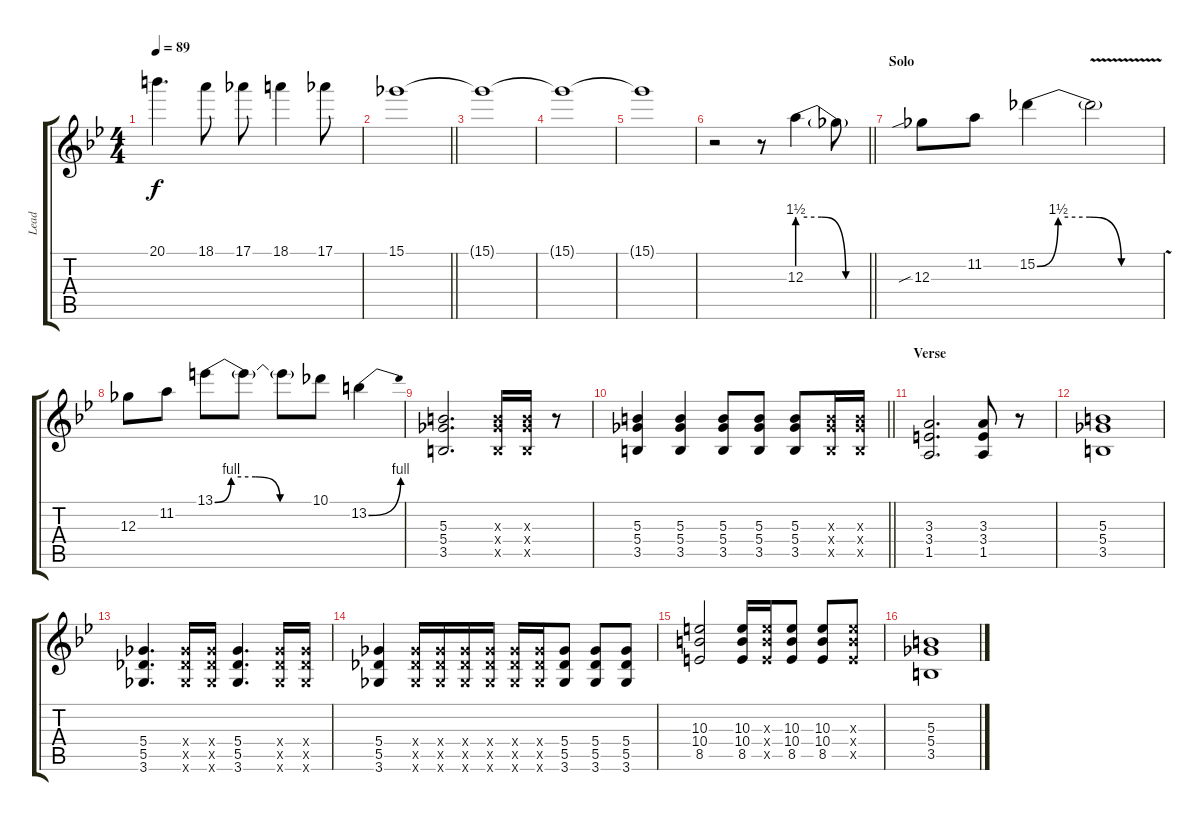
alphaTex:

\track ("Lead" "Lead") {instrument distortionguitar}
\staff {score tabs}
\tuning (Eb4 Bb3 Gb3 Db3 Ab2 Eb2) {hide}
\ts (4 4)
\tempo 89
\clef g2
\ks bb
20.1.4{d dy f} 18.1.8 17.1.8 18.1.4 17.1.8 |
\barLineRight lightlight
15.1.1 |
15.1{t}.1 |
15.1{t}.1 |
15.1{t}.1 |
\barLineRight lightlight
r.2 r.8 12.3{be (custom 0 6 20 6 40 0 60 0)}.4 12.3{t}.8 |
\section ("" "Solo")
12.3{sib}.8 11.2.8 15.2{be (custom 0 0 10 6 25 6 40 0 60 0)}.4 15.2{v t}.2 |
12.3.8 11.2.8 13.1{be (custom 0 0 10 4 25 4 40 0 60 0)}.8 13.1{t}.8 13.1{t}.8 10.1.8 13.2{be (bend 0 0 60 4)}.4 |
(5.3 5.4 3.5).2{d} (5.3{x} 5.4{x} 3.5{x}).16 (5.3{x} 5.4{x} 3.5{x}).16 r.8 |
\barLineRight lightlight
(5.3 5.4 3.5).4 (5.3 5.4 3.5).4 (5.3 5.4 3.5).8 (5.3 5.4 3.5).8 (5.3 5.4 3.5).8 (5.3{x} 5.4{x} 3.5{x}).16 (5.3{x} 5.4{x} 3.5{x}).16 |
\section ("" "Verse")
(3.3 3.4 1.5).2{d} (3.3 3.4 1.5).8 r.8 |
(5.3 5.4 3.5).1 |
(5.4 5.5 3.6).4{d} (5.4{x} 5.5{x} 3.6{x}).16 (5.4{x} 5.5{x} 3.6{x}).16 (5.4 5.5 3.6).4{d} (5.4{x} 5.5{x} 3.6{x}).16 (5.4{x} 5.5{x} 3.6{x}).16 |
(5.4 5.5 3.6).4 (5.4{x} 5.5{x} 3.6{x}).16 (5.4{x} 5.5{x} 3.6{x}).16 (5.4{x} 5.5{x} 3.6{x}).16 (5.4{x} 5.5{x} 3.6{x}).16 (5.4{x} 5.5{x} 3.6{x}).16 (5.4{x} 5.5{x} 3.6{x}).16 (5.4 5.5 3.6).8 (5.4 5.5 3.6).8 (5.4 5.5 3.6).8 |
(10.3 10.4 8.5).2 (10.3 10.4 8.5).16 (10.3{x} 10.4{x} 8.5{x}).16 (10.3 10.4 8.5).8 (10.3 10.4 8.5).8 (10.3{x} 10.4{x} 8.5{x}).8 |
(5.3 5.4 3.5).1
